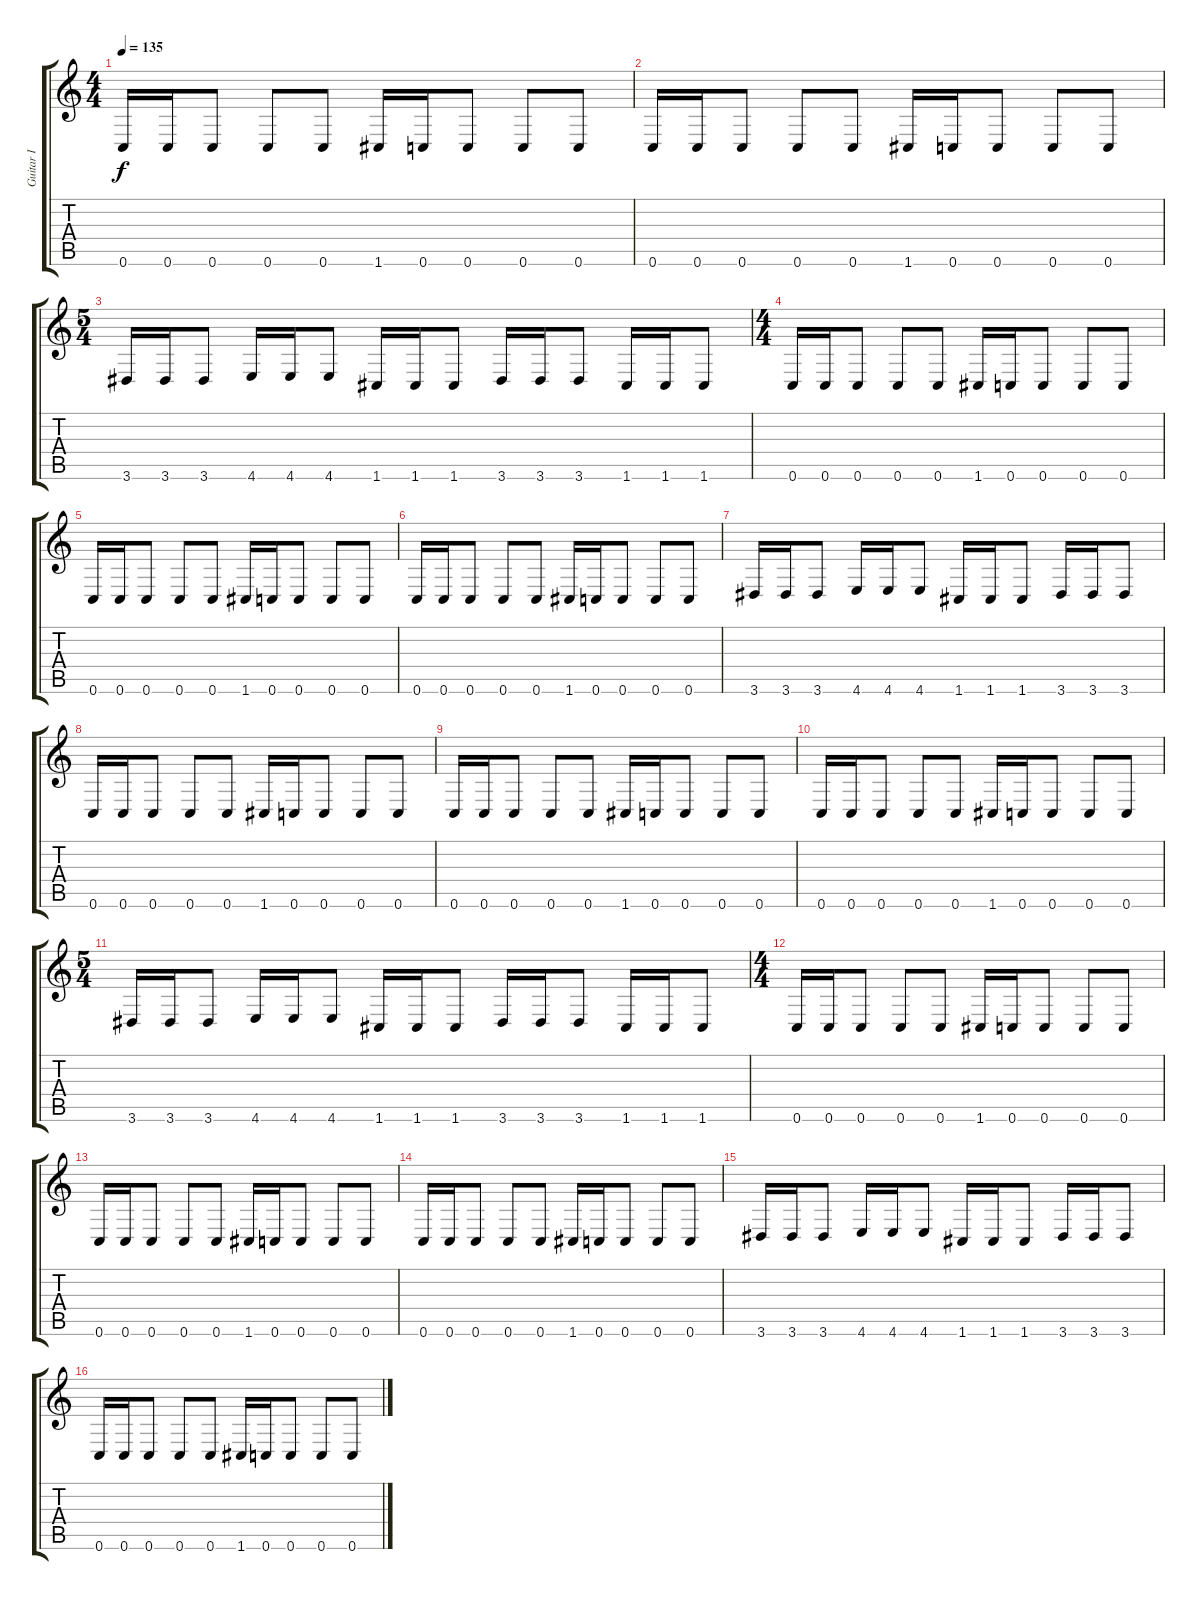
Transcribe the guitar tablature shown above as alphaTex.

\track ("Guitar I" "Guitar I") {instrument distortionguitar}
\staff {score tabs}
\tuning (D4 A3 F3 C3 G2 C2) {hide}
\ts (4 4)
\tempo 135
\clef g2
\ks c
0.6.16{dy f} 0.6.16 0.6.8 0.6.8 0.6.8 1.6.16 0.6.16 0.6.8 0.6.8 0.6.8 |
0.6.16 0.6.16 0.6.8 0.6.8 0.6.8 1.6.16 0.6.16 0.6.8 0.6.8 0.6.8 |
\ts (5 4)
3.6.16 3.6.16 3.6.8 4.6.16 4.6.16 4.6.8 1.6.16 1.6.16 1.6.8 3.6.16 3.6.16 3.6.8 1.6.16 1.6.16 1.6.8 |
\ts (4 4)
0.6.16 0.6.16 0.6.8 0.6.8 0.6.8 1.6.16 0.6.16 0.6.8 0.6.8 0.6.8 |
0.6.16 0.6.16 0.6.8 0.6.8 0.6.8 1.6.16 0.6.16 0.6.8 0.6.8 0.6.8 |
0.6.16 0.6.16 0.6.8 0.6.8 0.6.8 1.6.16 0.6.16 0.6.8 0.6.8 0.6.8 |
3.6.16 3.6.16 3.6.8 4.6.16 4.6.16 4.6.8 1.6.16 1.6.16 1.6.8 3.6.16 3.6.16 3.6.8 |
0.6.16 0.6.16 0.6.8 0.6.8 0.6.8 1.6.16 0.6.16 0.6.8 0.6.8 0.6.8 |
0.6.16 0.6.16 0.6.8 0.6.8 0.6.8 1.6.16 0.6.16 0.6.8 0.6.8 0.6.8 |
0.6.16 0.6.16 0.6.8 0.6.8 0.6.8 1.6.16 0.6.16 0.6.8 0.6.8 0.6.8 |
\ts (5 4)
3.6.16 3.6.16 3.6.8 4.6.16 4.6.16 4.6.8 1.6.16 1.6.16 1.6.8 3.6.16 3.6.16 3.6.8 1.6.16 1.6.16 1.6.8 |
\ts (4 4)
0.6.16 0.6.16 0.6.8 0.6.8 0.6.8 1.6.16 0.6.16 0.6.8 0.6.8 0.6.8 |
0.6.16 0.6.16 0.6.8 0.6.8 0.6.8 1.6.16 0.6.16 0.6.8 0.6.8 0.6.8 |
0.6.16 0.6.16 0.6.8 0.6.8 0.6.8 1.6.16 0.6.16 0.6.8 0.6.8 0.6.8 |
3.6.16 3.6.16 3.6.8 4.6.16 4.6.16 4.6.8 1.6.16 1.6.16 1.6.8 3.6.16 3.6.16 3.6.8 |
0.6.16 0.6.16 0.6.8 0.6.8 0.6.8 1.6.16 0.6.16 0.6.8 0.6.8 0.6.8
